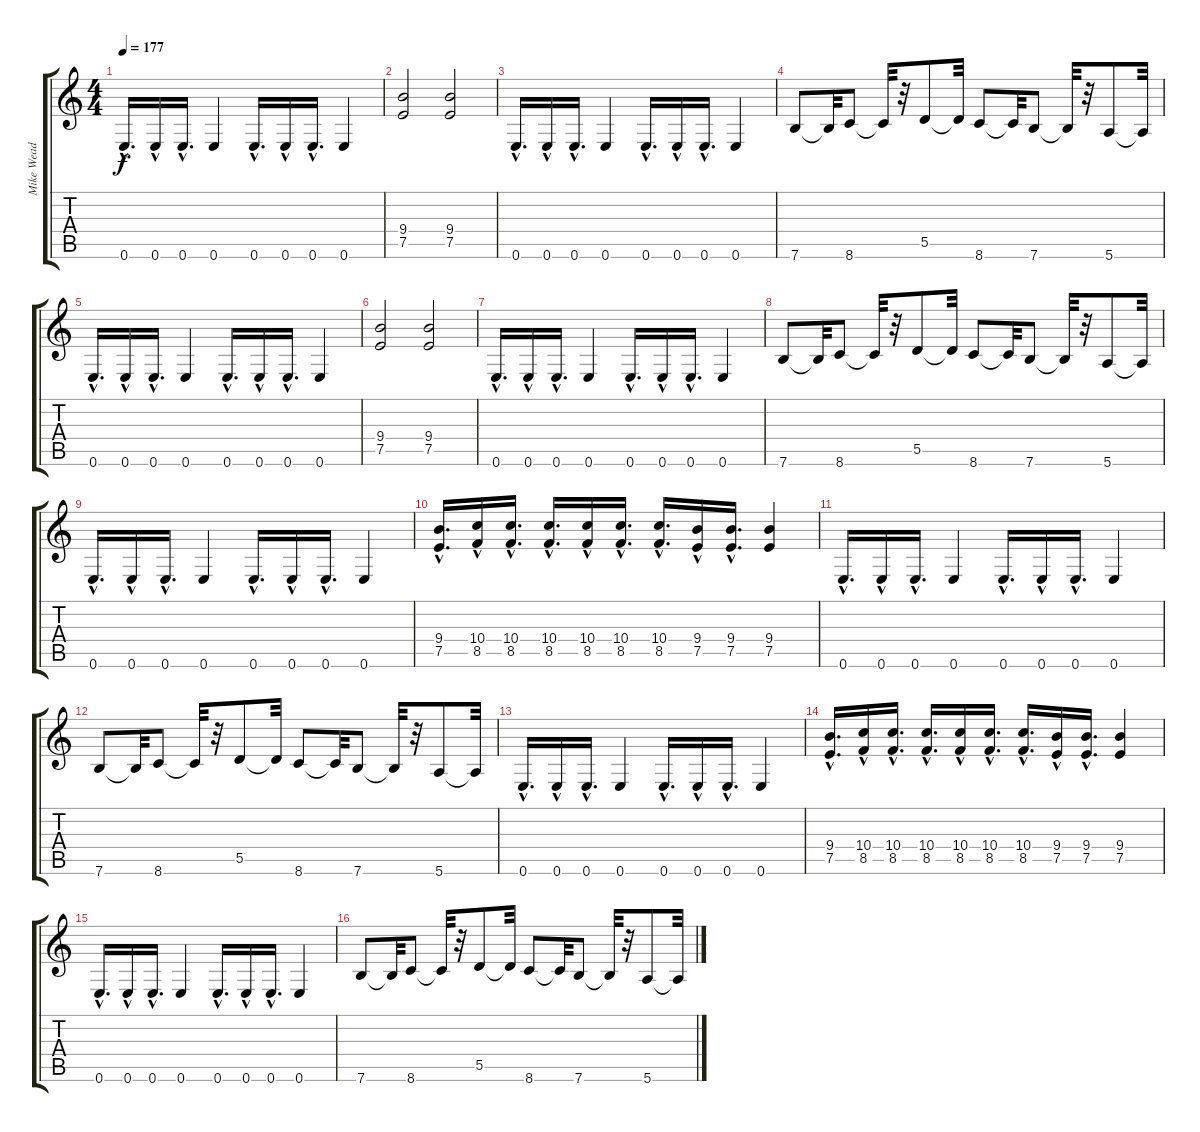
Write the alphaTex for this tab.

\track ("Mike Wead" "Mike Wead") {instrument distortionguitar}
\staff {score tabs}
\tuning (E4 B3 G3 D3 A2 E2) {hide}
\ts (4 4)
\tempo 177
\clef g2
\ks c
0.6{hac}.16{d dy f} 0.6{hac}.16 0.6{hac}.16{d} 0.6.4 0.6{hac}.16{d} 0.6{hac}.16 0.6{hac}.16{d} 0.6.4 |
(9.4 7.5).2 (9.4 7.5).2 |
0.6{hac}.16{d} 0.6{hac}.16 0.6{hac}.16{d} 0.6.4 0.6{hac}.16{d} 0.6{hac}.16 0.6{hac}.16{d} 0.6.4 |
7.6.8 7.6{t}.32 8.6.8 8.6{t}.32 r.32 5.5.8 5.5{t}.32 8.6.8 8.6{t}.32 7.6.8 7.6{t}.32 r.32 5.6.8 5.6{t}.32 |
0.6{hac}.16{d} 0.6{hac}.16 0.6{hac}.16{d} 0.6.4 0.6{hac}.16{d} 0.6{hac}.16 0.6{hac}.16{d} 0.6.4 |
(9.4 7.5).2 (9.4 7.5).2 |
0.6{hac}.16{d} 0.6{hac}.16 0.6{hac}.16{d} 0.6.4 0.6{hac}.16{d} 0.6{hac}.16 0.6{hac}.16{d} 0.6.4 |
7.6.8 7.6{t}.32 8.6.8 8.6{t}.32 r.32 5.5.8 5.5{t}.32 8.6.8 8.6{t}.32 7.6.8 7.6{t}.32 r.32 5.6.8 5.6{t}.32 |
0.6{hac}.16{d} 0.6{hac}.16 0.6{hac}.16{d} 0.6.4 0.6{hac}.16{d} 0.6{hac}.16 0.6{hac}.16{d} 0.6.4 |
(9.4{hac} 7.5{hac}).16{d} (10.4{hac} 8.5).16 (10.4{hac} 8.5{hac}).16{d} (10.4{hac} 8.5{hac}).16{d} (10.4{hac} 8.5).16 (10.4{hac} 8.5{hac}).16{d} (10.4{hac} 8.5{hac}).16{d} (9.4{hac} 7.5).16 (9.4{hac} 7.5{hac}).16{d} (9.4 7.5).4 |
0.6{hac}.16{d} 0.6{hac}.16 0.6{hac}.16{d} 0.6.4 0.6{hac}.16{d} 0.6{hac}.16 0.6{hac}.16{d} 0.6.4 |
7.6.8 7.6{t}.32 8.6.8 8.6{t}.32 r.32 5.5.8 5.5{t}.32 8.6.8 8.6{t}.32 7.6.8 7.6{t}.32 r.32 5.6.8 5.6{t}.32 |
0.6{hac}.16{d} 0.6{hac}.16 0.6{hac}.16{d} 0.6.4 0.6{hac}.16{d} 0.6{hac}.16 0.6{hac}.16{d} 0.6.4 |
(9.4{hac} 7.5{hac}).16{d} (10.4{hac} 8.5).16 (10.4{hac} 8.5{hac}).16{d} (10.4{hac} 8.5{hac}).16{d} (10.4{hac} 8.5).16 (10.4{hac} 8.5{hac}).16{d} (10.4{hac} 8.5{hac}).16{d} (9.4{hac} 7.5).16 (9.4{hac} 7.5{hac}).16{d} (9.4 7.5).4 |
0.6{hac}.16{d} 0.6{hac}.16 0.6{hac}.16{d} 0.6.4 0.6{hac}.16{d} 0.6{hac}.16 0.6{hac}.16{d} 0.6.4 |
7.6.8 7.6{t}.32 8.6.8 8.6{t}.32 r.32 5.5.8 5.5{t}.32 8.6.8 8.6{t}.32 7.6.8 7.6{t}.32 r.32 5.6.8 5.6{t}.32
